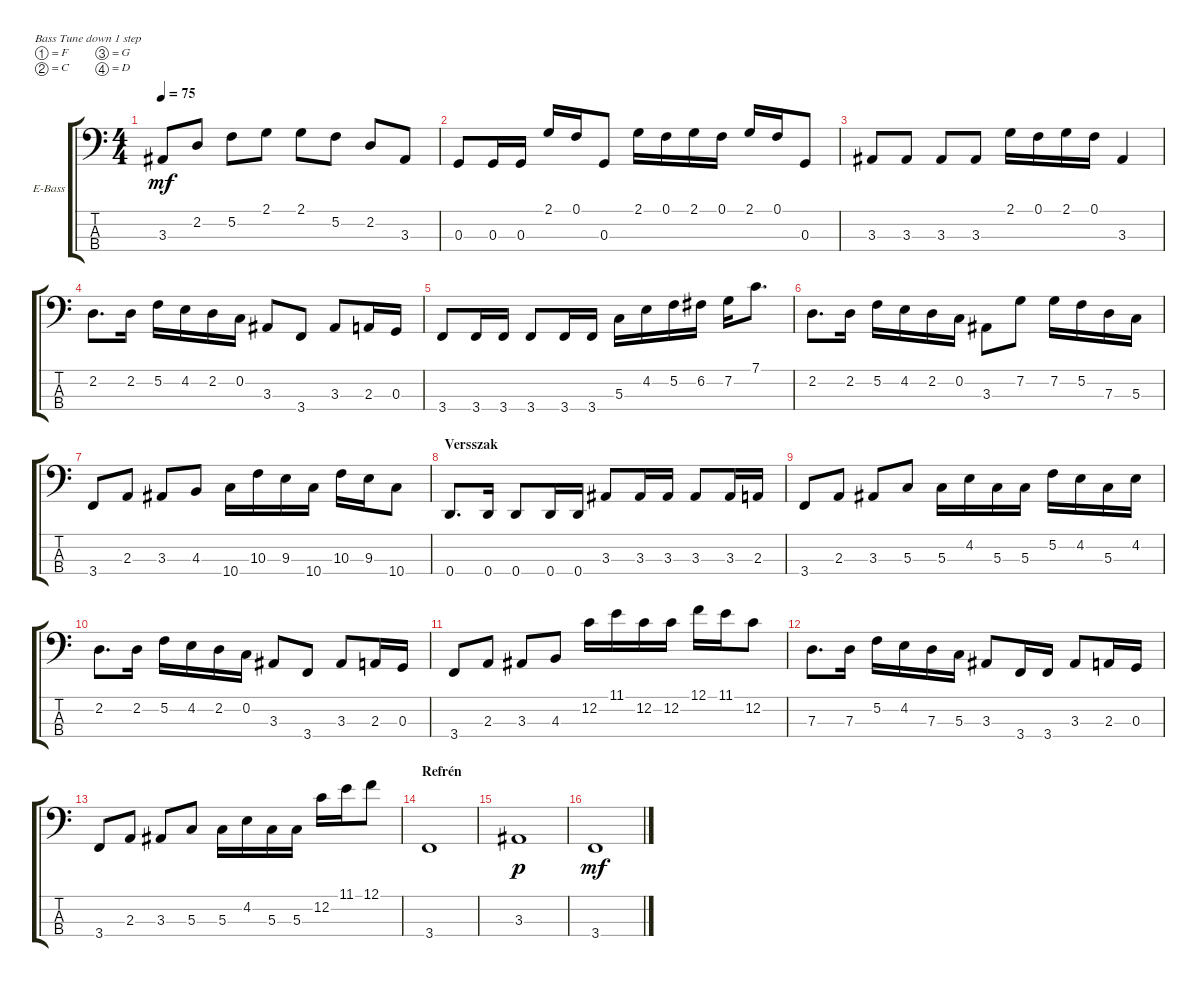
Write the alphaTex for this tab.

\defaultSystemsLayout 4
\bracketExtendMode groupsimilarinstruments
\firstSystemTrackNameOrientation horizontal
\otherSystemsTrackNameOrientation horizontal
\track ("James Lomenzo" "E-Bass") {instrument electricbassfinger}
\staff {score tabs}
\tuning (F2 C2 G1 D1)
\ts (4 4)
\tempo 75
\clef f4
\ks c
3.3.8{dy mf} 2.2.8 5.2.8 2.1.8 2.1.8 5.2.8 2.2.8 3.3.8 |
0.3.8 0.3.16 0.3.16 2.1.16 0.1.16 0.3.8 2.1.16 0.1.16 2.1.16 0.1.16 2.1.16 0.1.16 0.3.8 |
3.3.8 3.3.8 3.3.8 3.3.8 2.1.16 0.1.16 2.1.16 0.1.16 3.3.4 |
2.2.8{d} 2.2.16 5.2.16 4.2.16 2.2.16 0.2.16 3.3.8 3.4.8 3.3.8 2.3.16 0.3.16 |
3.4.8 3.4.16 3.4.16 3.4.8 3.4.16 3.4.16 5.3.16 4.2.16 5.2.16 6.2.16 7.2.16 7.1.8{d} |
2.2.8{d} 2.2.16 5.2.16 4.2.16 2.2.16 0.2.16 3.3.8 7.2.8 7.2.16 5.2.16 7.3.16 5.3.16 |
3.4.8 2.3.8 3.3.8 4.3.8 10.4.16 10.3.16 9.3.16 10.4.16 10.3.16 9.3.16 10.4.8 |
\section ("" "Versszak")
0.4.8{d} 0.4.16 0.4.8 0.4.16 0.4.16 3.3.8 3.3.16 3.3.16 3.3.8 3.3.16 2.3.16 |
3.4.8 2.3.8 3.3.8 5.3.8 5.3.16 4.2.16 5.3.16 5.3.16 5.2.16 4.2.16 5.3.16 4.2.16 |
2.2.8{d} 2.2.16 5.2.16 4.2.16 2.2.16 0.2.16 3.3.8 3.4.8 3.3.8 2.3.16 0.3.16 |
3.4.8 2.3.8 3.3.8 4.3.8 12.2.16 11.1.16 12.2.16 12.2.16 12.1.16 11.1.16 12.2.8 |
7.3.8{d} 7.3.16 5.2.16 4.2.16 7.3.16 5.3.16 3.3.8 3.4.16 3.4.16 3.3.8 2.3.16 0.3.16 |
3.4.8 2.3.8 3.3.8 5.3.8 5.3.16 4.2.16 5.3.16 5.3.16 12.2.16 11.1.16 12.1.8 |
\section ("" "Refrén")
3.4.1 |
3.3.1{dy p} |
3.4.1{dy mf}
